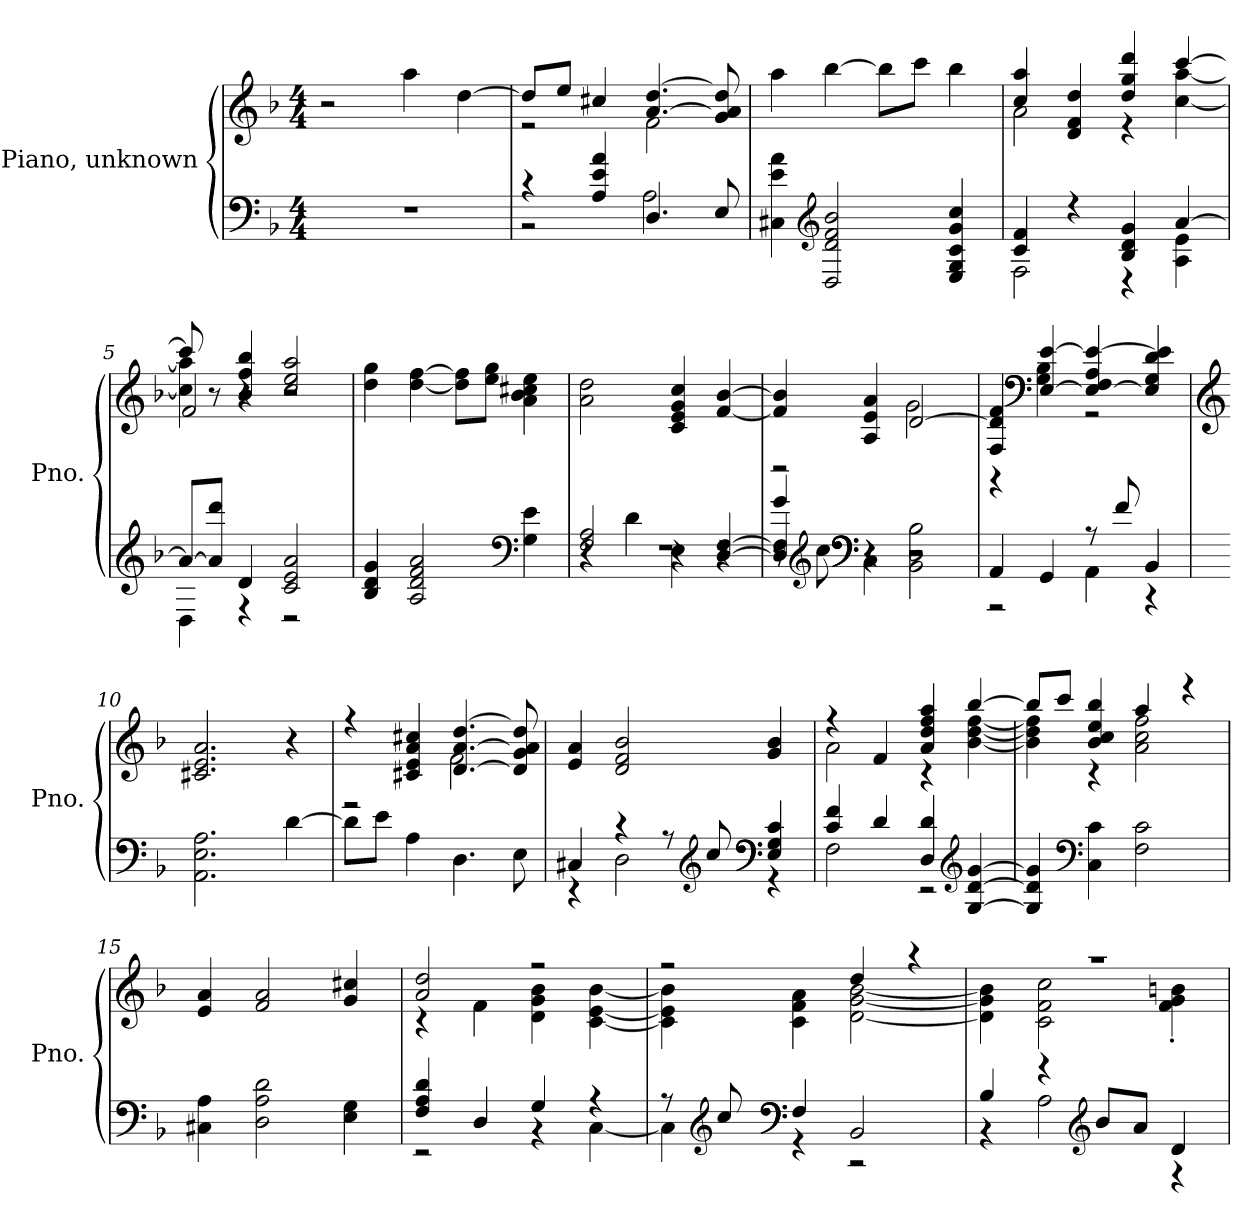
**kern	**kern
*part1	*part1
*staff2	*staff1
*I"Piano, unknown	*
*I'Pno.	*
*clefF4	*clefG2
*k[b-]	*k[b-]
*M4/4	*M4/4
*MM120	*MM120
=1	=1
1r	2r
.	4aa\
.	[4dd\
=2	=2
*^	*^
4r	2r	8dd/L]	2r
.	.	8ee/J	.
4A/ 4e/ 4a/	.	4cc#X/	.
4.D/	2A\	[4.a/ [4.dd/	2f\
8E/	.	8g/ 8a/] 8dd/]	.
*v	*v	*	*
*	*v	*v
=3	=3
4C#X\ 4e\ 4a\	4aa\
*clefG2	*
2D/ 2d/ 2f/ 2b-/	[4bb-\
.	8bb-\L]
.	8ccc\J
4E/ 4G/ 4c/ 4g/ 4cc/	4bb-\
=4	=4
*^	*^
4c/ 4f/	2F\	4cc/ 4aa/	2a\
4r	.	4d/ 4f/ 4dd/	.
4B-/ 4d/ 4g/	4r	4dd/ 4gg/ 4ddd/	4r
[4a/	4A\ 4e\	[4ccc/	[4cc\ [4aa\
=5	=5	=5	=5
*	*	*	*^
8a/L_	4D\	8ccc/]	4cc\] 4aa\]	2f/
8a/] 8ddd/J	.	8r	.	.
4d/	4r	4b-/ 4ff/ 4bb-/	4r	.
2c/ 2e/ 2a/	2r	2cc/ 2ee/ 2aa/	2r	2r
*v	*v	*	*	*
*	*v	*v	*v
=6	=6
4B-/ 4d/ 4g/	4dd\ 4gg\
2A/ 2d/ 2f/ 2a/	[4dd\ [4ff\
.	8dd\] 8ff\]L
.	8ee\ 8gg\J
*clefF4	*
4G\ 4e\	4a\ 4b-\ 4cc#X\ 4ee\
!!LO:LB:g=z
=7	=7
*^	*
*	*^	*
1r	4r	2F/ 2A/	2a\ 2dd\
.	4d\	.	.
.	4E\	4r	4c/ 4e/ 4g/ 4cc/
.	4r	[4D/ [4F/	[4f/ [4b-/
=8	=8	=8	=8
*	*	*	*^
4g/	8r	4D/] 4F/]	4f/] 4b-/]	2r
*clefG2	*	*	*	*
.	8cc\	.	.	.
*clefF4	*	*	*	*
4r	4C\	4r	4A/ 4e/ 4a/	.
2r	2BB-\ 2D\ 2B-\	2r	[2d/	2g\
*	*v	*v	*	*
=9	=9	=9	=9
4AA/	2r	4F/ 4d/] 4f/	4r
*	*	*clefF4	*
4GG/	.	[4E/ [4e/	4G\ 4B-\
8r	4AA\	4E/_ 4F/ 4A/ 4e/_	2r
8f/	.	.	.
4BB-/	4r	4E/] 4G/ 4d/ 4e/]	.
*v	*v	*	*
*	*v	*v
=10	=10
*	*clefG2
2.AA\ 2.E\ 2.A\	2.c#X/ 2.e/ 2.a/
[4d\	4r
=11	=11
*	*^
8d\L]	4r	2r
8e\J	.	.
4A\	4c#X/ 4e/ 4a/ 4cc#X/	.
4.D\	[4.d/ [4.a/ [4.dd/	2f\
8E\	8d/] 8g/ 8a/] 8dd/]	.
*	*v	*v
!!LO:LB:g=z
=12	=12
*^	*
4C#X/	4r	4e/ 4a/
4r	2D\	2d/ 2f/ 2b-/
8r	.	.
*clefG2	*	*
8cc/	.	.
*clefF4	*	*
4E/ 4G/ 4c/	4r	4g/ 4b-/
=13	=13	=13
*	*	*^
4c/ 4f/	2F\	4r	2a\
4d/	.	4f/	.
4D/ 4d/	2r	4a/ 4dd/ 4ff/ 4aa/	4r
*clefG2	*	*	*
[4G/ [4d/ [4g/	.	[4bb-/	[4b-\ [4dd\ [4ff\
*v	*v	*	*
=14	=14	=14
4G/] 4d/] 4g/]	8bb-/L]	4b-\] 4dd\] 4ff\]
.	8ccc/J	.
*clefF4	*	*
4C\ 4c\	4b-/ 4cc/ 4ee/ 4bb-/	4r
2F\ 2c\	4aa/	2a\ 2cc\ 2ff\
.	4r	.
*	*v	*v
=15	=15
4C#X\ 4A\	4e/ 4a/
2D\ 2A\ 2d\	2f/ 2a/
4E\ 4G\	4g/ 4cc#X/
=16	=16
*^	*^
4F/ 4A/ 4d/	2r	2a/ 2dd/	4r
4D/	.	.	4f\
4G/	4r	2r	4d\ 4g\ 4b-\
4r	[4C\	.	[4c\ [4e\ [4b-\
!!LO:LB:g=z	!!
=17	=17	=17	=17
8r	4C\]	2r	4c\] 4e\] 4b-\]
*clefG2	*	*	*
8cc/	.	.	.
*clefF4	*	*	*
4F/	4r	.	4c\ 4f\ 4a\
2BB-/	2r	4dd/	[2d\ [2g\ [2b-\
.	.	4r	.
=18	=18	=18	=18
4B-/	4r	1r	4d\] 4g\] 4b-\]
4r	2A\	.	2c\ 2f\ 2cc\
*clefG2	*	*	*
8b-/L	.	.	.
8a/J	.	.	.
4d/	4r	.	4f\' 4g\' 4bn\'
*v	*v	*	*
*	*v	*v
=	=
*-	*-
